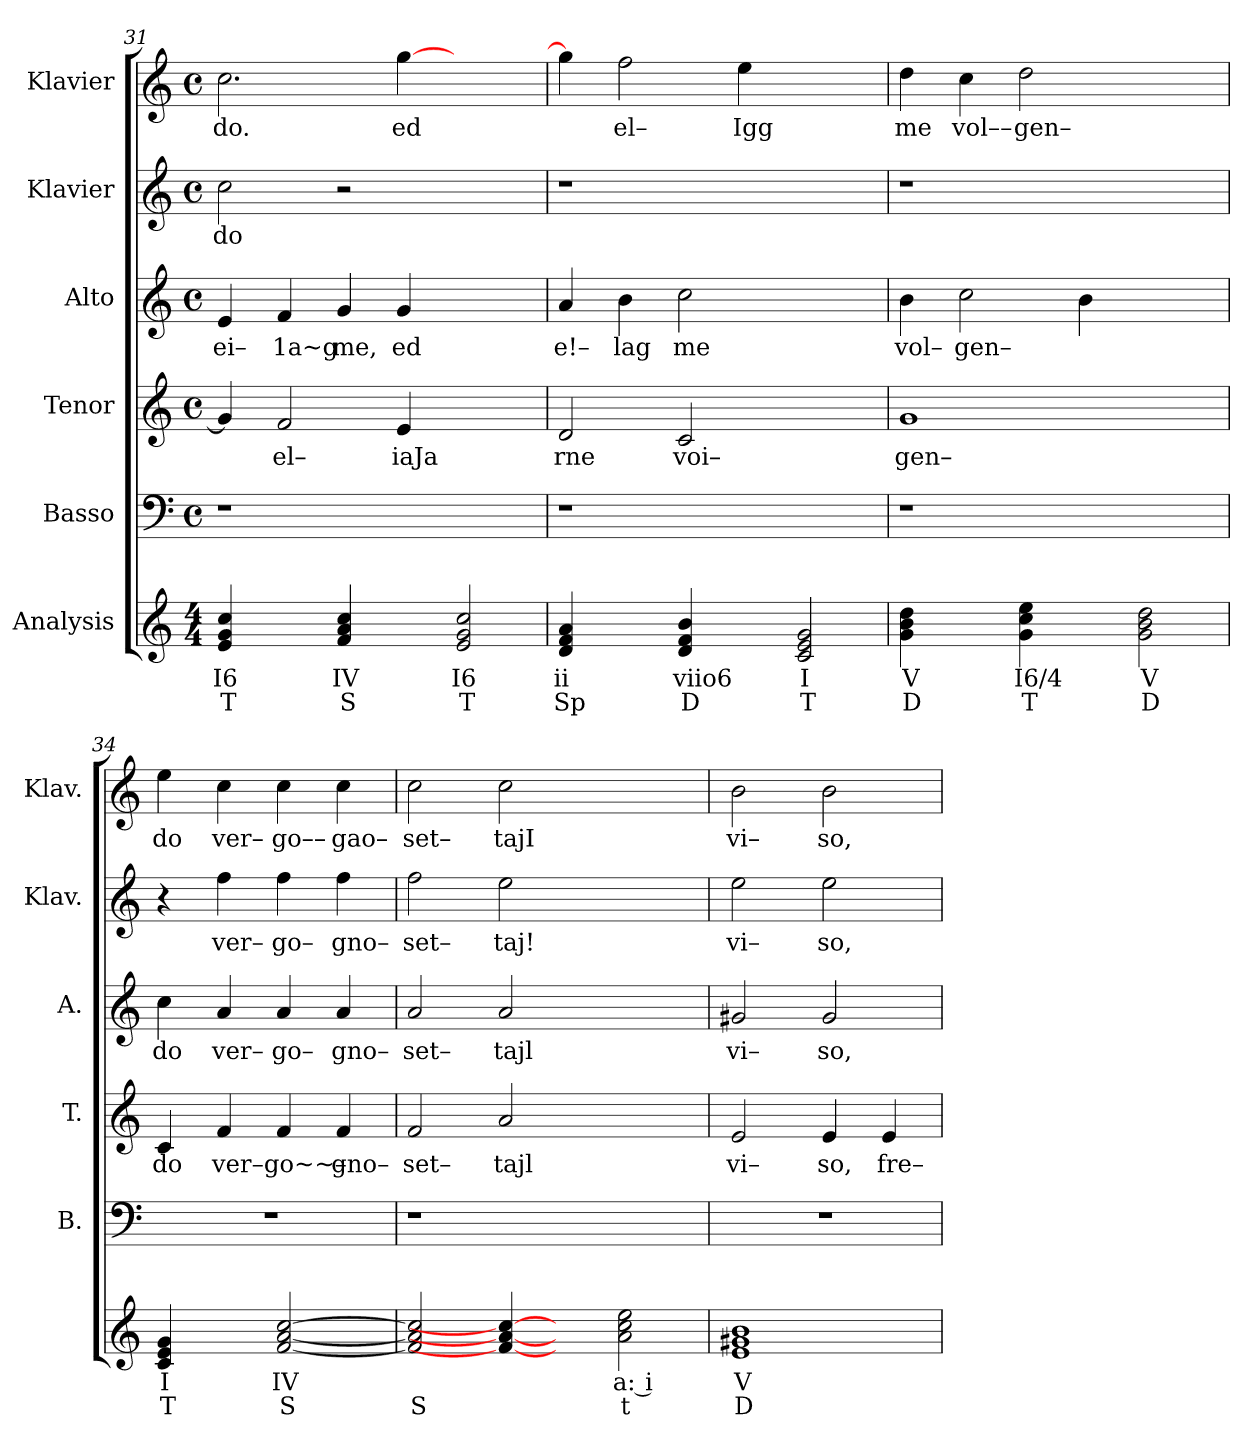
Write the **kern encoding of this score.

**kern	**text	**text	**kern	**kern	**text	**kern	**text	**kern	**text	**kern	**text
*part6	*part6	*part6	*part5	*part4	*part4	*part3	*part3	*part2	*part2	*part1	*part1
*staff6	*staff6	*staff6	*staff5	*staff4	*staff4	*staff3	*staff3	*staff2	*staff2	*staff1	*staff1
*I"Analysis	*	*	*I"Basso	*I"Tenor	*	*I"Alto	*	*I"Klavier	*	*I"Klavier	*
*	*	*	*I'B.	*I'T.	*	*I'A.	*	*I'Klav.	*	*I'Klav.	*
*	*	*	*clefF4	*clefG2	*	*clefG2	*	*clefG2	*	*clefG2	*
*k[]	*	*	*k[]	*k[]	*	*k[]	*	*k[]	*	*k[]	*
*M4/4	*	*	*M4/4	*M4/4	*	*M4/4	*	*M4/4	*	*M4/4	*
*	*	*	*met(c)	*met(c)	*	*met(c)	*	*met(c)	*	*met(c)	*
=31	=31	=31	=31	=31	=31	=31	=31	=31	=31	=31	=31
!	!	!	!	!	!	!	!LO:LY:b	!	!	!	!
!	!	!	!	!	!	!	!	!	!LO:LY:b	!	!
!	!	!	!	!	!	!	!	!	!	!	!LO:LY:b
4e 4g 4cc	I6	T	1r	4g/]	.	4e/	ei–	2cc\	do	2.cc\	do.
!	!	!	!	!	!LO:LY:b	!	!	!	!	!	!
!	!	!	!	!	!	!	!LO:LY:b	!	!	!	!
4ryy	.	.	.	2f/	el–	4f/	1a~g	.	.	.	.
!	!	!	!	!	!	!	!LO:LY:b	!	!	!	!
4f 4a 4cc	IV	S	.	.	.	4g/	me,	2r	.	.	.
!	!	!	!	!	!LO:LY:b	!	!	!	!	!	!
!	!	!	!	!	!	!	!LO:LY:b	!	!	!	!
!	!	!	!	!	!	!	!	!	!	!	!LO:LY:b
4ryy	.	.	.	4e/	iaJa	4g/	ed	.	.	[4gg\	ed
2e 2g 2cc	I6	T	2ryy	2ryy	.	2ryy	.	2ryy	.	2ryy	.
=32	=32	=32	=32	=32	=32	=32	=32	=32	=32	=32	=32
!	!	!	!	!	!LO:LY:b	!	!	!	!	!	!
!	!	!	!	!	!	!	!LO:LY:b	!	!	!	!
4d 4f 4a	ii	Sp	1r	2d/	rne	4a/	e!–	1r	.	4gg\]	.
!	!	!	!	!	!	!	!LO:LY:b	!	!	!	!
!	!	!	!	!	!	!	!	!	!	!	!LO:LY:b
4ryy	.	.	.	.	.	4b\	lag	.	.	2ff\	el–
!	!	!	!	!	!LO:LY:b	!	!	!	!	!	!
!	!	!	!	!	!	!	!LO:LY:b	!	!	!	!
4d 4f 4b	viio6	D	.	2c/	voi–	2cc\	me	.	.	.	.
!	!	!	!	!	!	!	!	!	!	!	!LO:LY:b
4ryy	.	.	.	.	.	.	.	.	.	4ee\	Igg
2c 2e 2g	I	T	2ryy	2ryy	.	2ryy	.	2ryy	.	2ryy	.
=33	=33	=33	=33	=33	=33	=33	=33	=33	=33	=33	=33
!	!	!	!	!	!LO:LY:b	!	!	!	!	!	!
!	!	!	!	!	!	!	!LO:LY:b	!	!	!	!
!	!	!	!	!	!	!	!	!	!	!	!LO:LY:b
4g 4b 4dd	V	D	1r	1g	gen–	4b\	vol–	1r	.	4dd\	me
!	!	!	!	!	!	!	!LO:LY:b	!	!	!	!
!	!	!	!	!	!	!	!	!	!	!	!LO:LY:b
4ryy	.	.	.	.	.	2cc\	gen–	.	.	4cc\	vol––
!	!	!	!	!	!	!	!	!	!	!	!LO:LY:b
4g 4cc 4ee	I6/4	T	.	.	.	.	.	.	.	2dd\	gen–
4ryy	.	.	.	.	.	4b\	.	.	.	.	.
2g 2b 2dd	V	D	2ryy	2ryy	.	2ryy	.	2ryy	.	2ryy	.
=34	=34	=34	=34	=34	=34	=34	=34	=34	=34	=34	=34
!	!	!	!	!	!LO:LY:b	!	!	!	!	!	!
!	!	!	!	!	!	!	!LO:LY:b	!	!	!	!
!	!	!	!	!	!	!	!	!	!	!	!LO:LY:b
4c 4e 4g	I	T	1r	4c/	do	4cc\	do	4r	.	4ee\	do
!	!	!	!	!	!LO:LY:b	!	!	!	!	!	!
!	!	!	!	!	!	!	!LO:LY:b	!	!	!	!
!	!	!	!	!	!	!	!	!	!LO:LY:b	!	!
!	!	!	!	!	!	!	!	!	!	!	!LO:LY:b
4ryy	.	.	.	4f/	ver–	4a/	ver–	4ff\	ver–	4cc\	ver–
!	!	!	!	!	!LO:LY:b	!	!	!	!	!	!
!	!	!	!	!	!	!	!LO:LY:b	!	!	!	!
!	!	!	!	!	!	!	!	!	!LO:LY:b	!	!
!	!	!	!	!	!	!	!	!	!	!	!LO:LY:b
[2f [2a [2cc	IV	S	.	4f/	go~~–	4a/	go–	4ff\	go–	4cc\	go––
!	!	!	!	!	!LO:LY:b	!	!	!	!	!	!
!	!	!	!	!	!	!	!LO:LY:b	!	!	!	!
!	!	!	!	!	!	!	!	!	!LO:LY:b	!	!
!	!	!	!	!	!	!	!	!	!	!	!LO:LY:b
.	.	.	.	4f/	gno–	4a/	gno–	4ff\	gno–	4cc\	gao–
=35	=35	=35	=35	=35	=35	=35	=35	=35	=35	=35	=35
!	!	!	!	!	!LO:LY:b	!	!	!	!	!	!
!	!	!	!	!	!	!	!LO:LY:b	!	!	!	!
!	!	!	!	!	!	!	!	!	!LO:LY:b	!	!
!	!	!	!	!	!	!	!	!	!	!	!LO:LY:b
2f] 2a] 2cc]	.	S	1r	2f/	set–	2a/	set–	2ff\	set–	2cc\	set–
!	!	!	!	!	!LO:LY:b	!	!	!	!	!	!
!	!	!	!	!	!	!	!LO:LY:b	!	!	!	!
!	!	!	!	!	!	!	!	!	!LO:LY:b	!	!
!	!	!	!	!	!	!	!	!	!	!	!LO:LY:b
4f_ 4a_ 4cc_	.	.	.	2a/	tajl	2a/	tajl	2ee\	taj!	2cc\	tajI
4ryy	.	.	.	.	.	.	.	.	.	.	.
2a 2cc 2ee	a: i	t	2ryy	2ryy	.	2ryy	.	2ryy	.	2ryy	.
=36	=36	=36	=36	=36	=36	=36	=36	=36	=36	=36	=36
!	!	!	!	!	!LO:LY:b	!	!	!	!	!	!
!	!	!	!	!	!	!	!LO:LY:b	!	!	!	!
!	!	!	!	!	!	!	!	!	!LO:LY:b	!	!
!	!	!	!	!	!	!	!	!	!	!	!LO:LY:b
1e 1g#X 1b	V	D	1r	2e/	vi–	2g#X/	vi–	2ee\	vi–	2b\	vi–
!	!	!	!	!	!LO:LY:b	!	!	!	!	!	!
!	!	!	!	!	!	!	!LO:LY:b	!	!	!	!
!	!	!	!	!	!	!	!	!	!LO:LY:b	!	!
!	!	!	!	!	!	!	!	!	!	!	!LO:LY:b
.	.	.	.	4e/	so,	2g#/	so,	2ee\	so,	2b\	so,
!	!	!	!	!	!LO:LY:b	!	!	!	!	!	!
.	.	.	.	4e/	fre–	.	.	.	.	.	.
=	=	=	=	=	=	=	=	=	=	=	=
*-	*-	*-	*-	*-	*-	*-	*-	*-	*-	*-	*-
